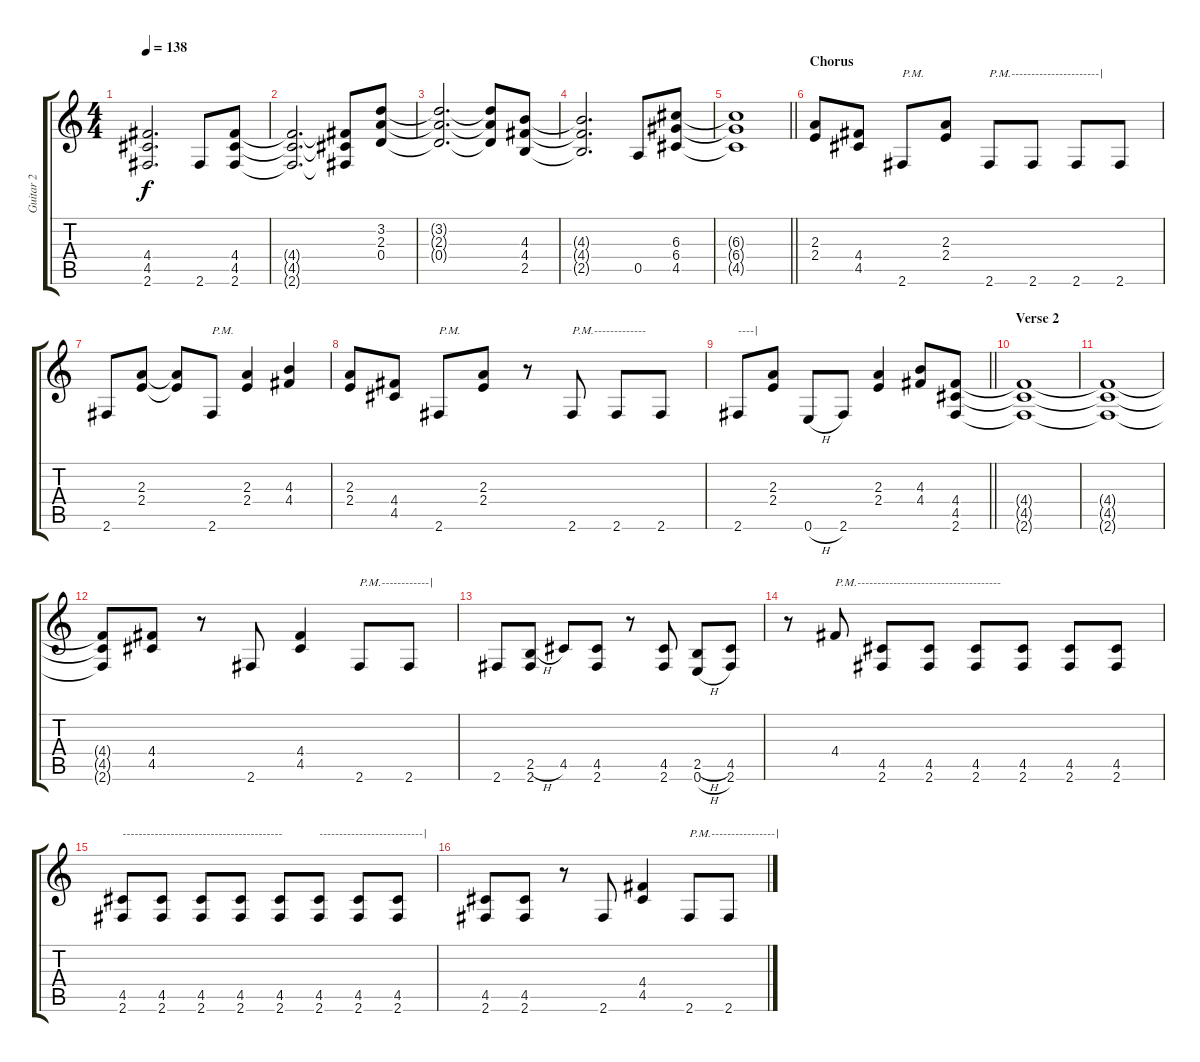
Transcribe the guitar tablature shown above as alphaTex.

\track ("Guitar 2" "Guitar 2") {instrument overdrivenguitar}
\staff {score tabs}
\tuning (E4 B3 G3 D3 A2 E2) {hide}
\ts (4 4)
\tempo 138
\clef g2
\ks c
(4.4{t} 4.5{t} 2.6{t}).2{d dy f} 2.6.8 (4.4 4.5 2.6).8 |
(4.4{t} 4.5{t} 2.6{t}).2{d} (4.4{t} 4.5{t} 2.6{t}).8 (3.2 2.3 0.4).8 |
(3.2{t} 2.3{t} 0.4{t}).2{d} (3.2{t} 2.3{t} 0.4{t}).8 (4.3 4.4 2.5).8 |
(4.3{t} 4.4{t} 2.5{t}).2{d} 0.5.8 (6.3 6.4 4.5).8 |
\barLineRight lightlight
(6.3{t} 6.4{t} 4.5{t}).1 |
\section ("" "Chorus")
(2.3 2.4).8 (4.4 4.5).8 2.6.8{txt "P.M."} (2.3 2.4).8 2.6.8{txt "P.M.----------------------|"} 2.6.8 2.6.8 2.6.8 |
2.6.8 (2.3 2.4).8 (2.3{t} 2.4{t}).8 2.6.8{txt "P.M."} (2.3 2.4).4 (4.3 4.4).4 |
(2.3 2.4).8 (4.4 4.5).8 2.6.8{txt "P.M."} (2.3 2.4).8 r.8 2.6.8{txt "P.M.-------------"} 2.6.8 2.6.8 |
\barLineRight lightlight
2.6.8{txt "----|"} (2.3 2.4).8 0.6{h}.8 2.6.8 (2.3 2.4).4 (4.3 4.4).8 (4.4 4.5 2.6).8 |
\section ("" "Verse 2")
(4.4{t} 4.5{t} 2.6{t}).1 |
(4.4{t} 4.5{t} 2.6{t}).1 |
(4.4{t} 4.5{t} 2.6{t}).8 (4.4 4.5).8 r.8 2.6.8 (4.4 4.5).4 2.6.8{txt "P.M.------------|"} 2.6.8 |
2.6.8 (2.5{h} 2.6).8 4.5.8 (4.5 2.6).8 r.8 (4.5 2.6).8 (2.5{h} 0.6{h}).8 (4.5 2.6).8 |
r.8 4.4.8{txt "P.M.------------------------------------"} (4.5 2.6).8 (4.5 2.6).8 (4.5 2.6).8 (4.5 2.6).8 (4.5 2.6).8 (4.5 2.6).8 |
(4.5 2.6).8{txt "----------------------------------------"} (4.5 2.6).8 (4.5 2.6).8 (4.5 2.6).8 (4.5 2.6).8 (4.5 2.6).8{txt "--------------------------|"} (4.5 2.6).8 (4.5 2.6).8 |
(4.5 2.6).8 (4.5 2.6).8 r.8 2.6.8 (4.4 4.5).4 2.6.8{txt "P.M.----------------|"} 2.6.8
